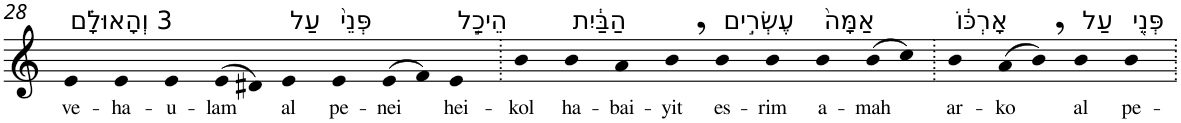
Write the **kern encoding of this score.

**kern	**text
*part1	*part1
*staff1	*staff1
*I"Piano	*
*I'Pno	*
!!LO:PB:g=z
*clefG2	*
*k[]	*
=28	=28
!LO:TX:a:t=3 וְהָאוּלָ֗ם	!
!	!LO:LY:b
4e	ve-
!	!LO:LY:b
4e	-ha-
!	!LO:LY:b
4e	-u-
!	!LO:LY:b
(>8e	-lam
8d#X)	.
!LO:TX:a:t=עַל	!
!	!LO:LY:b
4e	al
!LO:TX:a:t=פְּנֵי֙	!
!	!LO:LY:b
4e	pe-
!	!LO:LY:b
(>8e	-nei
8f)	.
!LO:TX:a:t=הֵיכַ֣ל	!
!	!LO:LY:b
4e	hei-
=29.	=29.
!	!LO:LY:b
4b	-kol
!LO:TX:a:t=הַבַּ֔יִת	!
!	!LO:LY:b
4b	ha-
!	!LO:LY:b
4a	-bai-
!	!LO:LY:b
4b,	-yit
!LO:TX:a:t=עֶשְׂרִ֣ים	!
!	!LO:LY:b
4b	es-
!	!LO:LY:b
4b	-rim
!LO:TX:a:t=אַמָּה֙	!
!	!LO:LY:b
4b	a-
!	!LO:LY:b
(>8b	-mah
8cc)	.
=30.	=30.
!LO:TX:a:t=אָרְכּ֔וֹ	!
!	!LO:LY:b
4b	ar-
!	!LO:LY:b
(>8a	-ko
8b,)	.
!LO:TX:a:t=עַל	!
!	!LO:LY:b
4b	al
!LO:TX:a:t=פְּנֵ֖י	!
!	!LO:LY:b
4b	pe-
=.	=.
*-	*-
